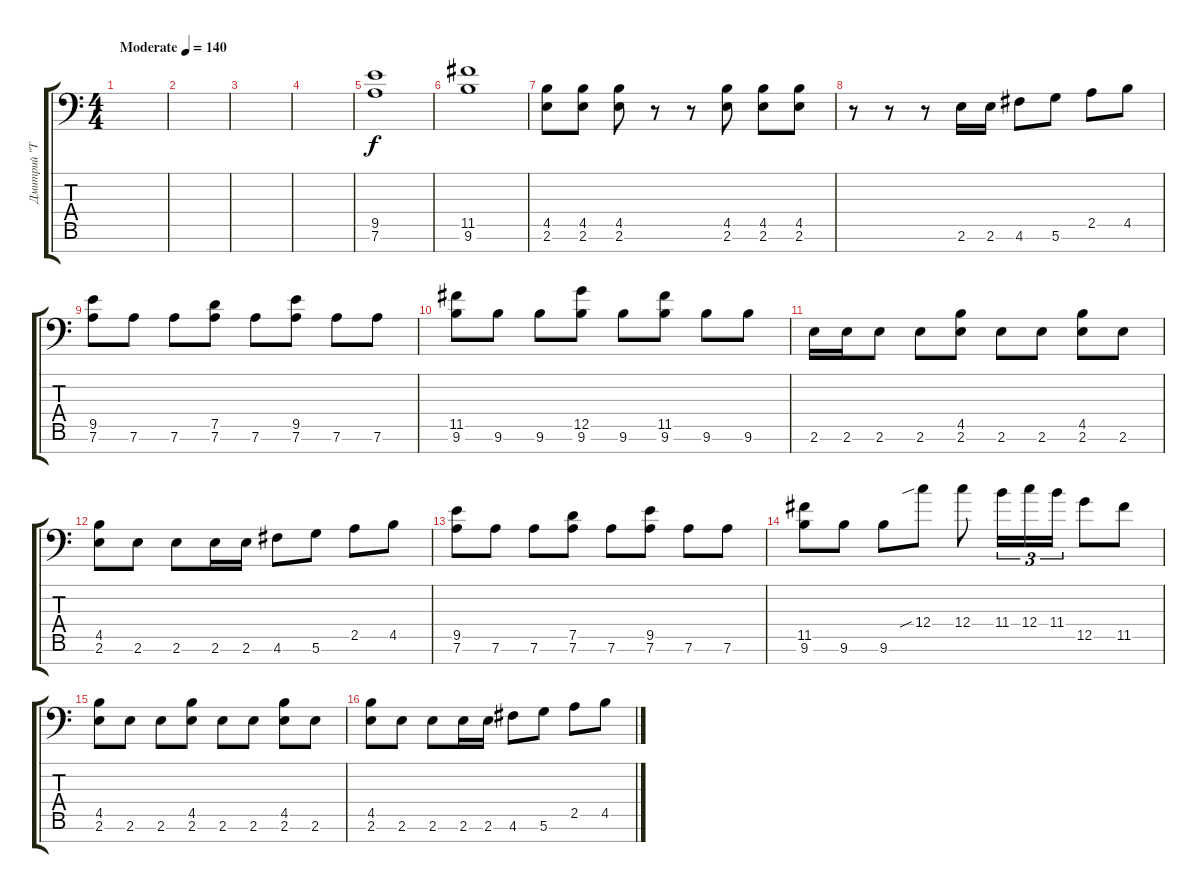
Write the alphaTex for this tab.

\track ("Дмитрий \"Terris\" Процко" "Дмитрий \"T") {instrument distortionguitar}
\staff {score tabs}
\tuning (D4 A3 F3 C3 G2 D2 A1) {hide}
\ts (4 4)
\tempo (140 "Moderate")
\clef f4
\ks c
|
|
|
|
(9.5 7.6).1 |
(11.5 9.6).1 |
(4.5 2.6).8 (4.5 2.6).8 (4.5 2.6).8 r.8 r.8 (4.5 2.6).8 (4.5 2.6).8 (4.5 2.6).8 |
r.8 r.8 r.8 2.6.16 2.6.16 4.6.8 5.6.8 2.5.8 4.5.8 |
(9.5 7.6).8 7.6.8 7.6.8 (7.5 7.6).8 7.6.8 (9.5 7.6).8 7.6.8 7.6.8 |
(11.5 9.6).8 9.6.8 9.6.8 (12.5 9.6).8 9.6.8 (11.5 9.6).8 9.6.8 9.6.8 |
2.6.16 2.6.16 2.6.8 2.6.8 (4.5 2.6).8 2.6.8 2.6.8 (4.5 2.6).8 2.6.8 |
(4.5 2.6).8 2.6.8 2.6.8 2.6.16 2.6.16 4.6.8 5.6.8 2.5.8 4.5.8 |
(9.5 7.6).8 7.6.8 7.6.8 (7.5 7.6).8 7.6.8 (9.5 7.6).8 7.6.8 7.6.8 |
(11.5 9.6).8 9.6.8 9.6.8 12.4{sib}.8 12.4.8 11.4.16{tu (3 2)} 12.4.16{tu (3 2)} 11.4.16{tu (3 2)} 12.5.8 11.5.8 |
(4.5 2.6).8 2.6.8 2.6.8 (4.5 2.6).8 2.6.8 2.6.8 (4.5 2.6).8 2.6.8 |
(4.5 2.6).8 2.6.8 2.6.8 2.6.16 2.6.16 4.6.8 5.6.8 2.5.8 4.5.8
